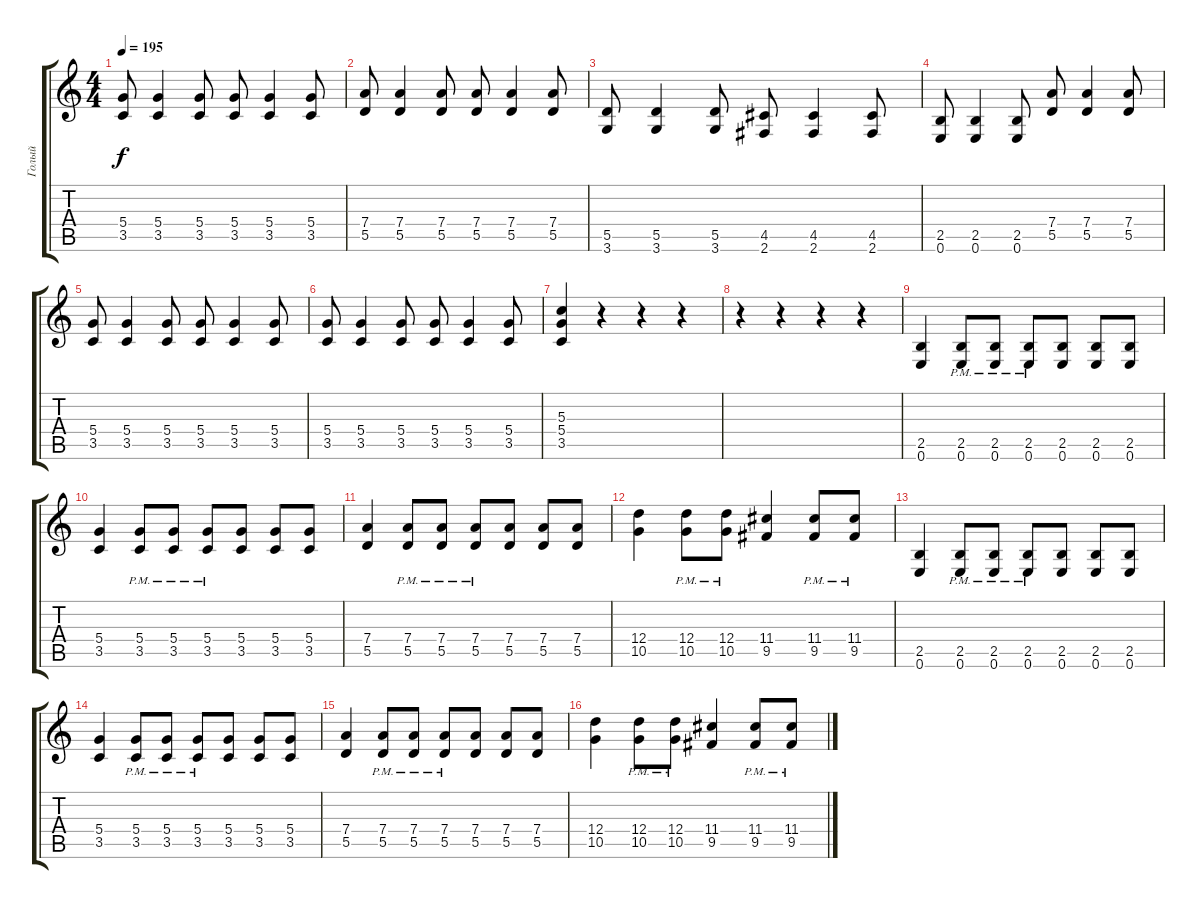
\track ("Голый" "Голый") {instrument distortionguitar}
\staff {score tabs}
\tuning (E4 B3 G3 D3 A2 E2) {hide}
\ts (4 4)
\tempo 195
\clef g2
\ks c
(5.4 3.5).8{dy f} (5.4 3.5).4 (5.4 3.5).8 (5.4 3.5).8 (5.4 3.5).4 (5.4 3.5).8 |
(7.4 5.5).8 (7.4 5.5).4 (7.4 5.5).8 (7.4 5.5).8 (7.4 5.5).4 (7.4 5.5).8 |
(5.5 3.6).8 (5.5 3.6).4 (5.5 3.6).8 (4.5 2.6).8 (4.5 2.6).4 (4.5 2.6).8 |
(2.5 0.6).8 (2.5 0.6).4 (2.5 0.6).8 (7.4 5.5).8 (7.4 5.5).4 (7.4 5.5).8 |
(5.4 3.5).8 (5.4 3.5).4 (5.4 3.5).8 (5.4 3.5).8 (5.4 3.5).4 (5.4 3.5).8 |
(5.4 3.5).8 (5.4 3.5).4 (5.4 3.5).8 (5.4 3.5).8 (5.4 3.5).4 (5.4 3.5).8 |
(5.3 5.4 3.5).4 r.4 r.4 r.4 |
r.4 r.4 r.4 r.4 |
(2.5 0.6).4 (2.5{pm} 0.6{pm}).8 (2.5{pm} 0.6{pm}).8 (2.5{pm} 0.6{pm}).8 (2.5 0.6).8 (2.5 0.6).8 (2.5 0.6).8 |
(5.4 3.5).4 (5.4{pm} 3.5{pm}).8 (5.4{pm} 3.5{pm}).8 (5.4{pm} 3.5{pm}).8 (5.4 3.5).8 (5.4 3.5).8 (5.4 3.5).8 |
(7.4 5.5).4 (7.4{pm} 5.5{pm}).8 (7.4{pm} 5.5{pm}).8 (7.4{pm} 5.5{pm}).8 (7.4 5.5).8 (7.4 5.5).8 (7.4 5.5).8 |
(12.4 10.5).4 (12.4{pm} 10.5{pm}).8 (12.4{pm} 10.5{pm}).8 (11.4 9.5).4 (11.4{pm} 9.5{pm}).8 (11.4{pm} 9.5{pm}).8 |
(2.5 0.6).4 (2.5{pm} 0.6{pm}).8 (2.5{pm} 0.6{pm}).8 (2.5{pm} 0.6{pm}).8 (2.5 0.6).8 (2.5 0.6).8 (2.5 0.6).8 |
(5.4 3.5).4 (5.4{pm} 3.5{pm}).8 (5.4{pm} 3.5{pm}).8 (5.4{pm} 3.5{pm}).8 (5.4 3.5).8 (5.4 3.5).8 (5.4 3.5).8 |
(7.4 5.5).4 (7.4{pm} 5.5{pm}).8 (7.4{pm} 5.5{pm}).8 (7.4{pm} 5.5{pm}).8 (7.4 5.5).8 (7.4 5.5).8 (7.4 5.5).8 |
(12.4 10.5).4 (12.4{pm} 10.5{pm}).8 (12.4{pm} 10.5{pm}).8 (11.4 9.5).4 (11.4{pm} 9.5{pm}).8 (11.4{pm} 9.5{pm}).8
